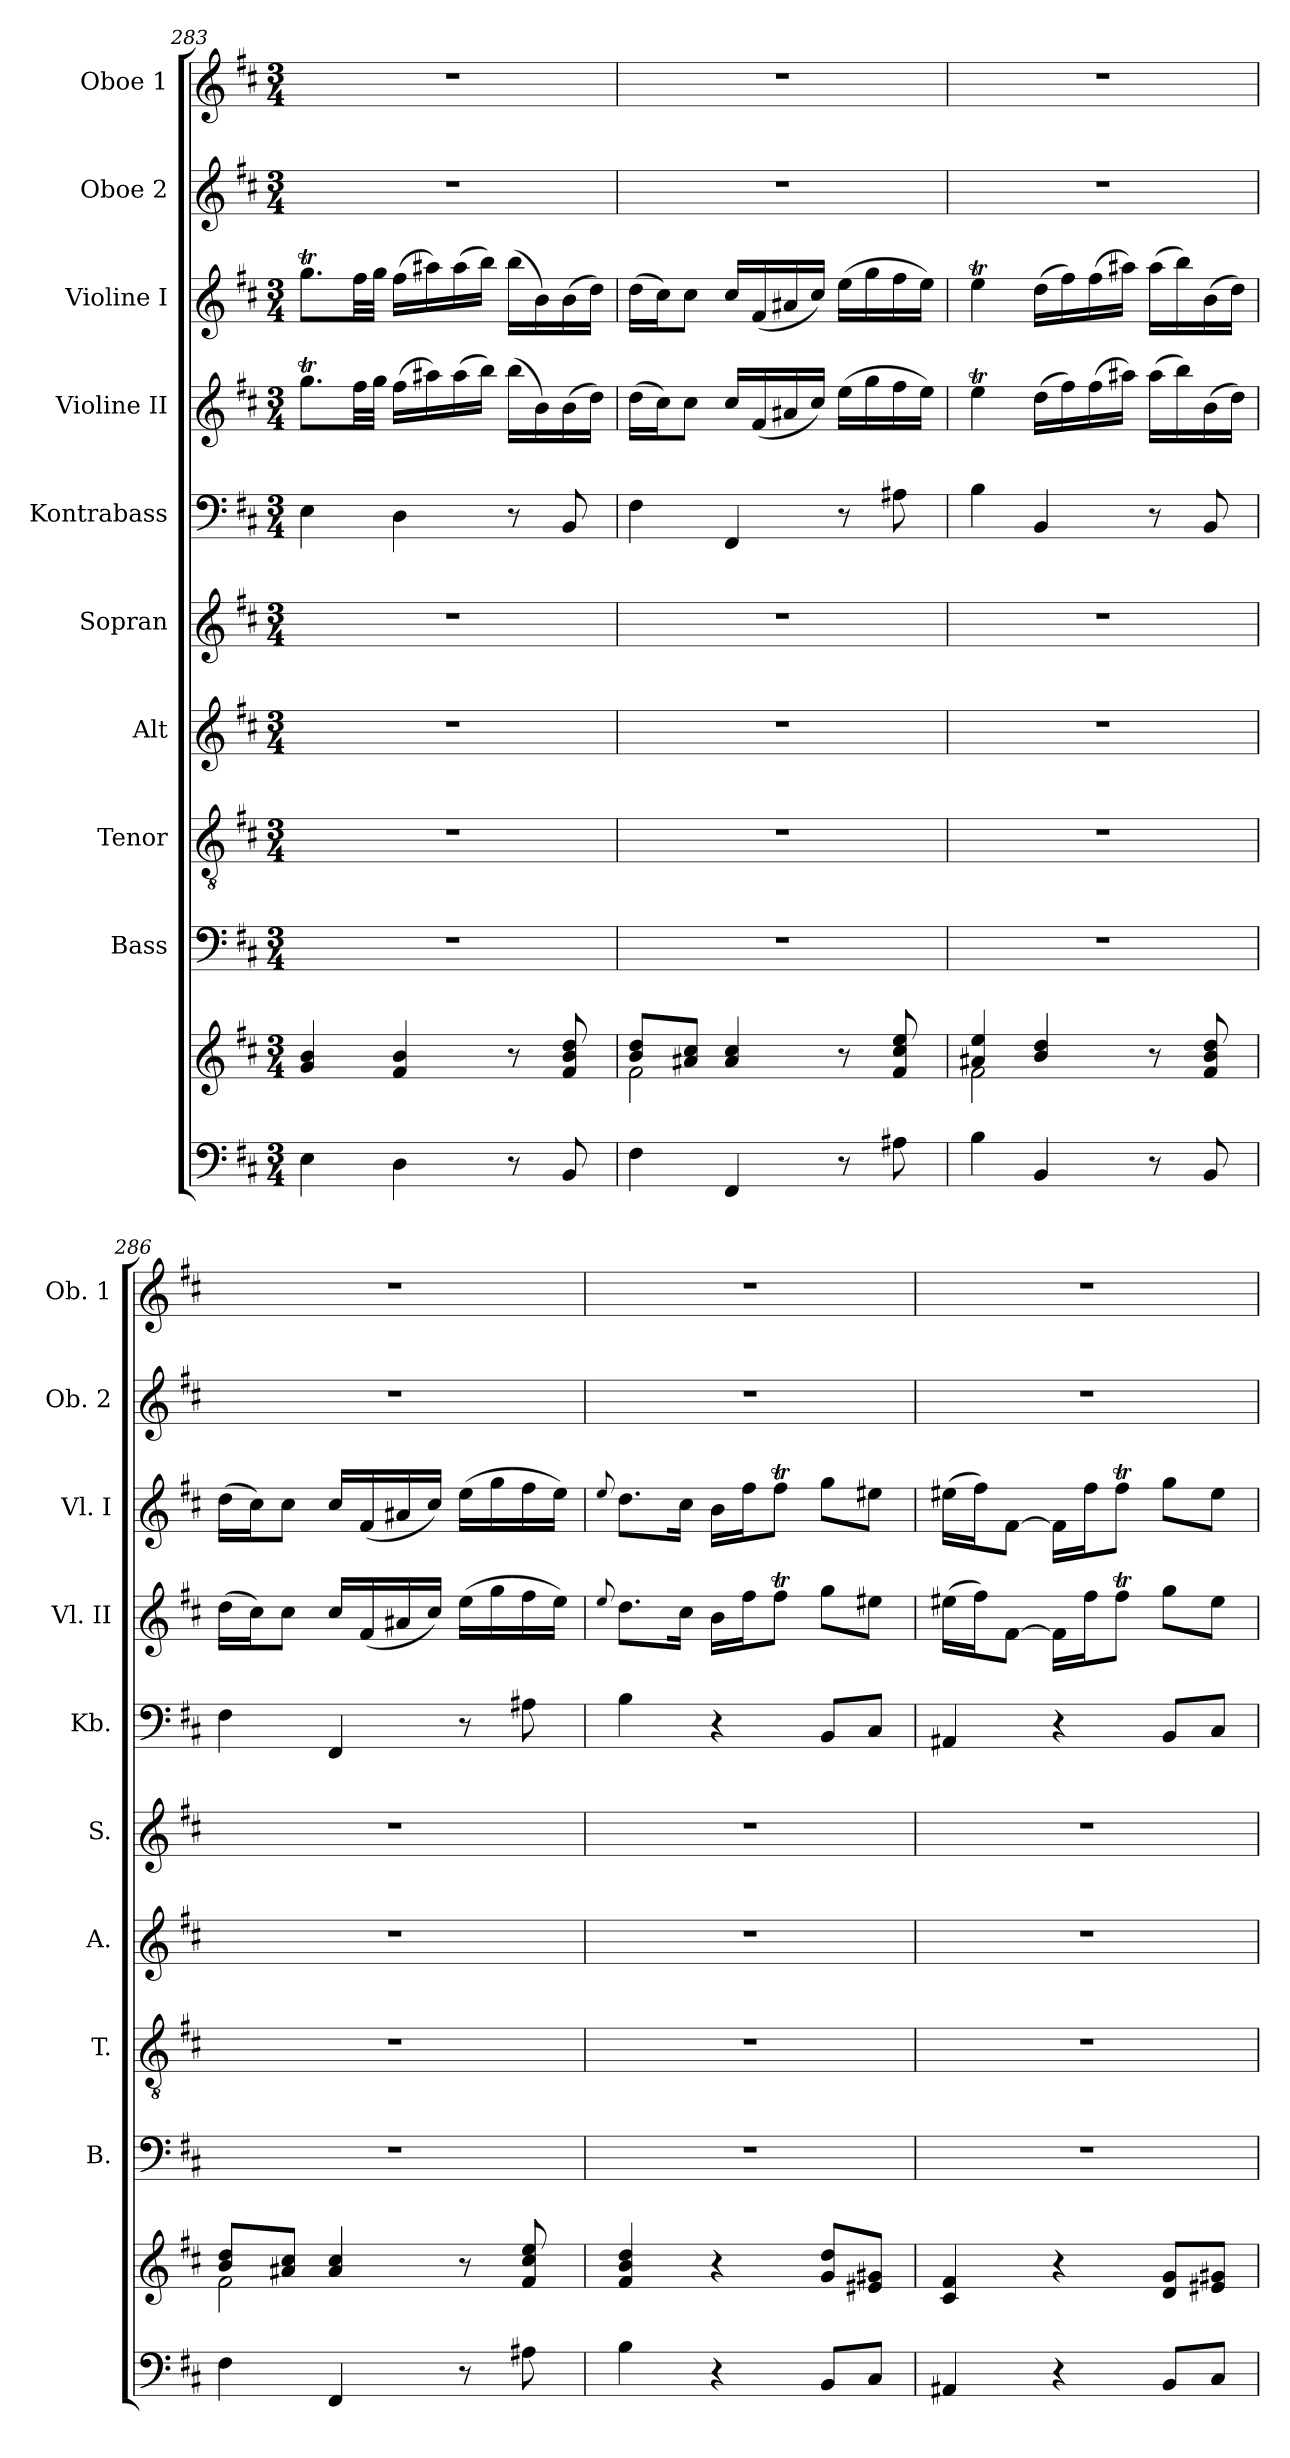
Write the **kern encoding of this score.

**kern	**kern	**kern	**kern	**kern	**kern	**kern	**kern	**kern	**kern	**kern
*part10	*part10	*part9	*part8	*part7	*part6	*part5	*part4	*part3	*part2	*part1
*staff11	*staff10	*staff9	*staff8	*staff7	*staff6	*staff5	*staff4	*staff3	*staff2	*staff1
*	*	*I"Bass	*I"Tenor	*I"Alt	*I"Sopran	*I"Kontrabass	*I"Violine II	*I"Violine I	*I"Oboe 2	*I"Oboe 1
*	*	*I'B.	*I'T.	*I'A.	*I'S.	*I'Kb.	*I'Vl. II	*I'Vl. I	*I'Ob. 2	*I'Ob. 1
*clefF4	*clefG2	*clefF4	*clefGv2	*clefG2	*clefG2	*clefF4	*clefG2	*clefG2	*clefG2	*clefG2
*	*	*	*	*	*	*ITrd7c12	*	*	*	*
*k[f#c#]	*k[f#c#]	*k[f#c#]	*k[f#c#]	*k[f#c#]	*k[f#c#]	*k[f#c#]	*k[f#c#]	*k[f#c#]	*k[f#c#]	*k[f#c#]
*D:	*D:	*D:	*D:	*D:	*D:	*D:	*D:	*D:	*D:	*D:
*M3/4	*M3/4	*M3/4	*M3/4	*M3/4	*M3/4	*M3/4	*M3/4	*M3/4	*M3/4	*M3/4
=283	=283	=283	=283	=283	=283	=283	=283	=283	=283	=283
4E\	4g/ 4b/	2.r	2.r	2.r	2.r	4EE\	8.ggT\L	8.ggT\L	2.r	2.r
.	.	.	.	.	.	.	32ff#\LL	32ff#\LL	.	.
.	.	.	.	.	.	.	32gg\JJJ	32gg\JJJ	.	.
4D\	4f#/ 4b/	.	.	.	.	4DD\	(>16ff#\LL	(>16ff#\LL	.	.
.	.	.	.	.	.	.	16aa#X\)	16aa#X\)	.	.
.	.	.	.	.	.	.	(>16aa#\	(>16aa#\	.	.
.	.	.	.	.	.	.	16bb\JJ)	16bb\JJ)	.	.
8r	8r	.	.	.	.	8r	(>16bb\LL	(>16bb\LL	.	.
.	.	.	.	.	.	.	16b\)	16b\)	.	.
8BB/	8f#/ 8b/ 8dd/	.	.	.	.	8BBB/	(>16b\	(>16b\	.	.
.	.	.	.	.	.	.	16dd\JJ)	16dd\JJ)	.	.
!!LO:PB:g=z
=284	=284	=284	=284	=284	=284	=284	=284	=284	=284	=284
*	*^	*	*	*	*	*	*	*	*	*
4F#\	8b/ 8dd/L	2f#\	2.r	2.r	2.r	2.r	4FF#\	(>16dd\LL	(>16dd\LL	2.r	2.r
.	.	.	.	.	.	.	.	16cc#\J)	16cc#\J)	.	.
.	8a#X/ 8cc#/J	.	.	.	.	.	.	8cc#\J	8cc#\J	.	.
4FF#/	4a#/ 4cc#/	.	.	.	.	.	4FFF#/	16cc#/LL	16cc#/LL	.	.
.	.	.	.	.	.	.	.	(<16f#/	(<16f#/	.	.
.	.	.	.	.	.	.	.	16a#X/	16a#X/	.	.
.	.	.	.	.	.	.	.	16cc#/JJ)	16cc#/JJ)	.	.
8r	8r	4ryy	.	.	.	.	8r	(>16ee\LL	(>16ee\LL	.	.
.	.	.	.	.	.	.	.	16gg\	16gg\	.	.
8A#X\	8f#/ 8cc#/ 8ee/	.	.	.	.	.	8AA#X\	16ff#\	16ff#\	.	.
.	.	.	.	.	.	.	.	16ee\JJ)	16ee\JJ)	.	.
=285	=285	=285	=285	=285	=285	=285	=285	=285	=285	=285	=285
4B\	4a#X/ 4ee/	2f#\	2.r	2.r	2.r	2.r	4BB\	4eeT\	4eeT\	2.r	2.r
4BB/	4b/ 4dd/	.	.	.	.	.	4BBB/	(>16dd\LL	(>16dd\LL	.	.
.	.	.	.	.	.	.	.	16ff#\)	16ff#\)	.	.
.	.	.	.	.	.	.	.	(>16ff#\	(>16ff#\	.	.
.	.	.	.	.	.	.	.	16aa#X\JJ)	16aa#X\JJ)	.	.
8r	8r	4ryy	.	.	.	.	8r	(>16aa#\LL	(>16aa#\LL	.	.
.	.	.	.	.	.	.	.	16bb\)	16bb\)	.	.
8BB/	8f#/ 8b/ 8dd/	.	.	.	.	.	8BBB/	(>16b\	(>16b\	.	.
.	.	.	.	.	.	.	.	16dd\JJ)	16dd\JJ)	.	.
=286	=286	=286	=286	=286	=286	=286	=286	=286	=286	=286	=286
4F#\	8b/ 8dd/L	2f#\	2.r	2.r	2.r	2.r	4FF#\	(>16dd\LL	(>16dd\LL	2.r	2.r
.	.	.	.	.	.	.	.	16cc#\J)	16cc#\J)	.	.
.	8a#X/ 8cc#/J	.	.	.	.	.	.	8cc#\J	8cc#\J	.	.
4FF#/	4a#/ 4cc#/	.	.	.	.	.	4FFF#/	16cc#/LL	16cc#/LL	.	.
.	.	.	.	.	.	.	.	(<16f#/	(<16f#/	.	.
.	.	.	.	.	.	.	.	16a#X/	16a#X/	.	.
.	.	.	.	.	.	.	.	16cc#/JJ)	16cc#/JJ)	.	.
8r	8r	4ryy	.	.	.	.	8r	(>16ee\LL	(>16ee\LL	.	.
.	.	.	.	.	.	.	.	16gg\	16gg\	.	.
8A#X\	8f#/ 8cc#/ 8ee/	.	.	.	.	.	8AA#X\	16ff#\	16ff#\	.	.
.	.	.	.	.	.	.	.	16ee\JJ)	16ee\JJ)	.	.
*	*v	*v	*	*	*	*	*	*	*	*	*
=287	=287	=287	=287	=287	=287	=287	=287	=287	=287	=287
.	.	.	.	.	.	.	8qqee/	8qqee/	.	.
4B\	4f#/ 4b/ 4dd/	2.r	2.r	2.r	2.r	4BB\	8.dd\L	8.dd\L	2.r	2.r
.	.	.	.	.	.	.	16cc#\Jk	16cc#\Jk	.	.
4r	4r	.	.	.	.	4r	16b\LL	16b\LL	.	.
.	.	.	.	.	.	.	16ff#\J	16ff#\J	.	.
.	.	.	.	.	.	.	8ff#t\J	8ff#t\J	.	.
8BB/L	8g/ 8dd/L	.	.	.	.	8BBB/L	8gg\L	8gg\L	.	.
8C#/J	8e#X/ 8g#X/J	.	.	.	.	8CC#/J	8ee#X\J	8ee#X\J	.	.
!!LO:PB:g=z
=288	=288	=288	=288	=288	=288	=288	=288	=288	=288	=288
4AA#X/	4c#/ 4f#/	2.r	2.r	2.r	2.r	4AAA#X/	(>16ee#X\LL	(>16ee#X\LL	2.r	2.r
.	.	.	.	.	.	.	16ff#\J)	16ff#\J)	.	.
.	.	.	.	.	.	.	[8f#\J	[8f#\J	.	.
4r	4r	.	.	.	.	4r	16f#\LL]	16f#\LL]	.	.
.	.	.	.	.	.	.	16ff#\J	16ff#\J	.	.
.	.	.	.	.	.	.	8ff#t\J	8ff#t\J	.	.
8BB/L	8d/ 8g/L	.	.	.	.	8BBB/L	8gg\L	8gg\L	.	.
8C#/J	8e#X/ 8g#X/J	.	.	.	.	8CC#/J	8ee#\J	8ee#\J	.	.
=	=	=	=	=	=	=	=	=	=	=
*-	*-	*-	*-	*-	*-	*-	*-	*-	*-	*-
